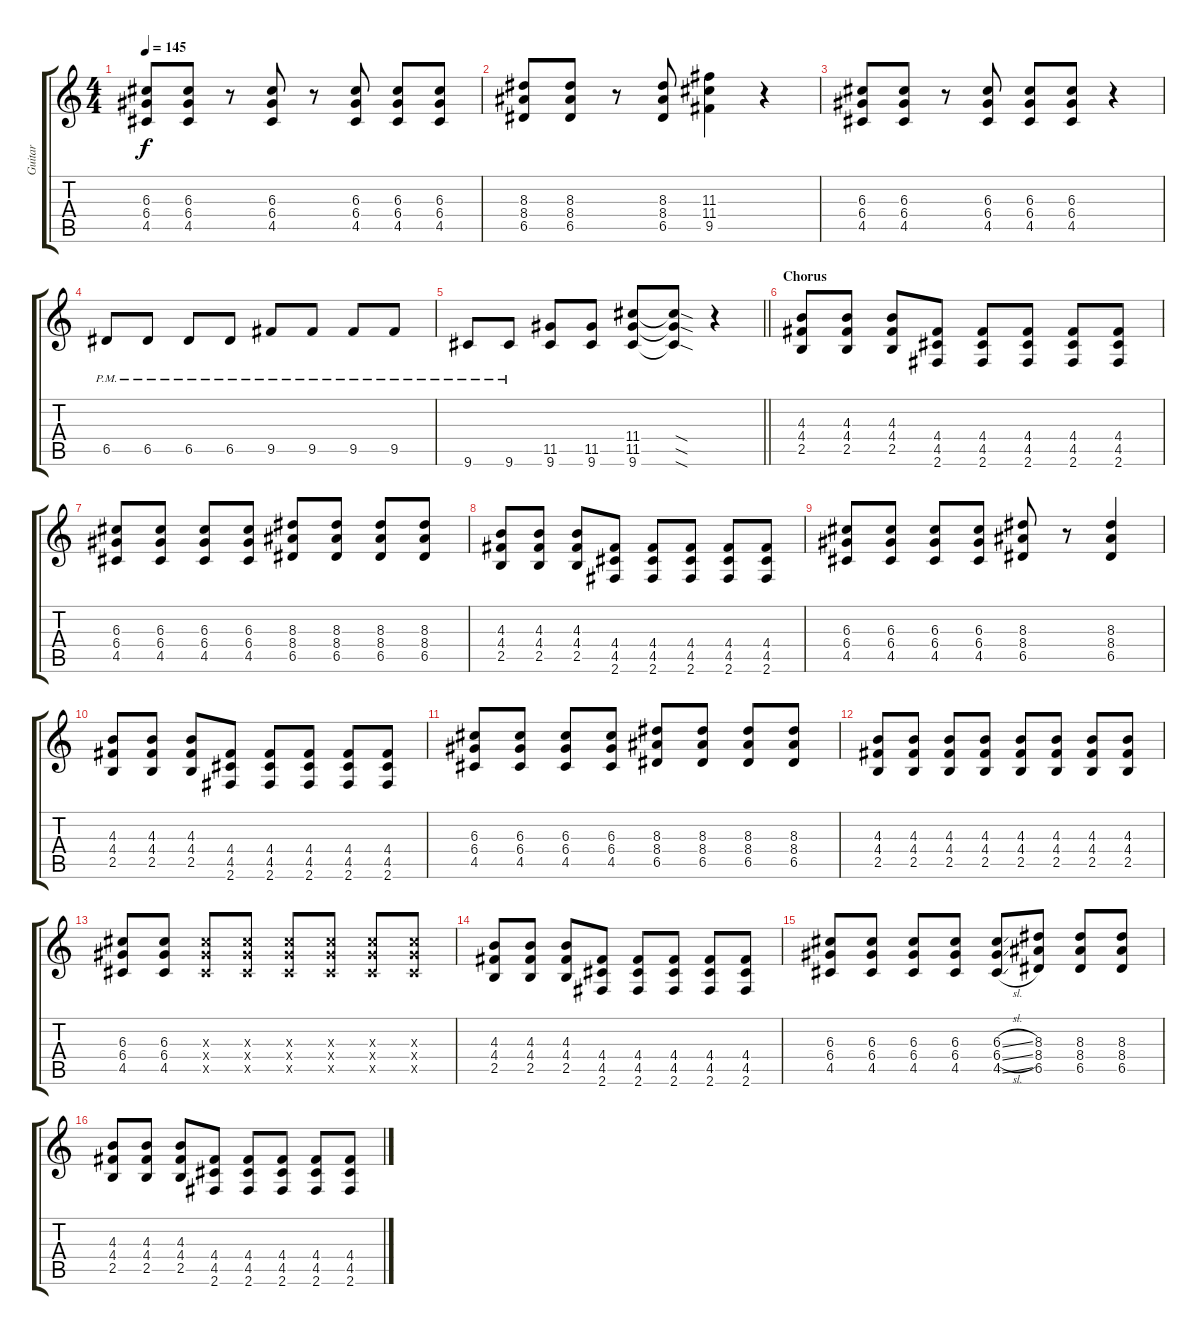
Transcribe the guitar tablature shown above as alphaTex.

\track ("Guitar" "Guitar") {instrument overdrivenguitar}
\staff {score tabs}
\tuning (E4 B3 G3 D3 A2 E2) {hide}
\ts (4 4)
\tempo 145
\clef g2
\ks c
(6.3 6.4 4.5).8{dy f} (6.3 6.4 4.5).8 r.8 (6.3 6.4 4.5).8 r.8 (6.3 6.4 4.5).8 (6.3 6.4 4.5).8 (6.3 6.4 4.5).8 |
(8.3 8.4 6.5).8 (8.3 8.4 6.5).8 r.8 (8.3 8.4 6.5).8 (11.3 11.4 9.5).4 r.4 |
(6.3 6.4 4.5).8 (6.3 6.4 4.5).8 r.8 (6.3 6.4 4.5).8 (6.3 6.4 4.5).8 (6.3 6.4 4.5).8 r.4 |
6.5{pm}.8 6.5{pm}.8 6.5{pm}.8 6.5{pm}.8 9.5{pm}.8 9.5{pm}.8 9.5{pm}.8 9.5{pm}.8 |
\barLineRight lightlight
9.6{pm}.8 9.6{pm}.8 (11.5 9.6).8 (11.5 9.6).8 (11.4 11.5 9.6).8 (11.4{sod t} 11.5{sod t} 9.6{sod t}).8 r.4 |
\section ("" "Chorus")
(4.3 4.4 2.5).8 (4.3 4.4 2.5).8 (4.3 4.4 2.5).8 (4.4 4.5 2.6).8 (4.4 4.5 2.6).8 (4.4 4.5 2.6).8 (4.4 4.5 2.6).8 (4.4 4.5 2.6).8 |
(6.3 6.4 4.5).8 (6.3 6.4 4.5).8 (6.3 6.4 4.5).8 (6.3 6.4 4.5).8 (8.3 8.4 6.5).8 (8.3 8.4 6.5).8 (8.3 8.4 6.5).8 (8.3 8.4 6.5).8 |
(4.3 4.4 2.5).8 (4.3 4.4 2.5).8 (4.3 4.4 2.5).8 (4.4 4.5 2.6).8 (4.4 4.5 2.6).8 (4.4 4.5 2.6).8 (4.4 4.5 2.6).8 (4.4 4.5 2.6).8 |
(6.3 6.4 4.5).8 (6.3 6.4 4.5).8 (6.3 6.4 4.5).8 (6.3 6.4 4.5).8 (8.3 8.4 6.5).8 r.8 (8.3 8.4 6.5).4 |
(4.3 4.4 2.5).8 (4.3 4.4 2.5).8 (4.3 4.4 2.5).8 (4.4 4.5 2.6).8 (4.4 4.5 2.6).8 (4.4 4.5 2.6).8 (4.4 4.5 2.6).8 (4.4 4.5 2.6).8 |
(6.3 6.4 4.5).8 (6.3 6.4 4.5).8 (6.3 6.4 4.5).8 (6.3 6.4 4.5).8 (8.3 8.4 6.5).8 (8.3 8.4 6.5).8 (8.3 8.4 6.5).8 (8.3 8.4 6.5).8 |
(4.3 4.4 2.5).8 (4.3 4.4 2.5).8 (4.3 4.4 2.5).8 (4.3 4.4 2.5).8 (4.3 4.4 2.5).8 (4.3 4.4 2.5).8 (4.3 4.4 2.5).8 (4.3 4.4 2.5).8 |
(6.3 6.4 4.5).8 (6.3 6.4 4.5).8 (6.3{x} 6.4{x} 4.5{x}).8 (6.3{x} 6.4{x} 4.5{x}).8 (6.3{x} 6.4{x} 4.5{x}).8 (6.3{x} 6.4{x} 4.5{x}).8 (6.3{x} 6.4{x} 4.5{x}).8 (6.3{x} 6.4{x} 4.5{x}).8 |
(4.3 4.4 2.5).8 (4.3 4.4 2.5).8 (4.3 4.4 2.5).8 (4.4 4.5 2.6).8 (4.4 4.5 2.6).8 (4.4 4.5 2.6).8 (4.4 4.5 2.6).8 (4.4 4.5 2.6).8 |
(6.3 6.4 4.5).8 (6.3 6.4 4.5).8 (6.3 6.4 4.5).8 (6.3 6.4 4.5).8 (6.3{sl} 6.4{sl} 4.5{sl}).8 (8.3 8.4 6.5).8 (8.3 8.4 6.5).8 (8.3 8.4 6.5).8 |
(4.3 4.4 2.5).8 (4.3 4.4 2.5).8 (4.3 4.4 2.5).8 (4.4 4.5 2.6).8 (4.4 4.5 2.6).8 (4.4 4.5 2.6).8 (4.4 4.5 2.6).8 (4.4 4.5 2.6).8
